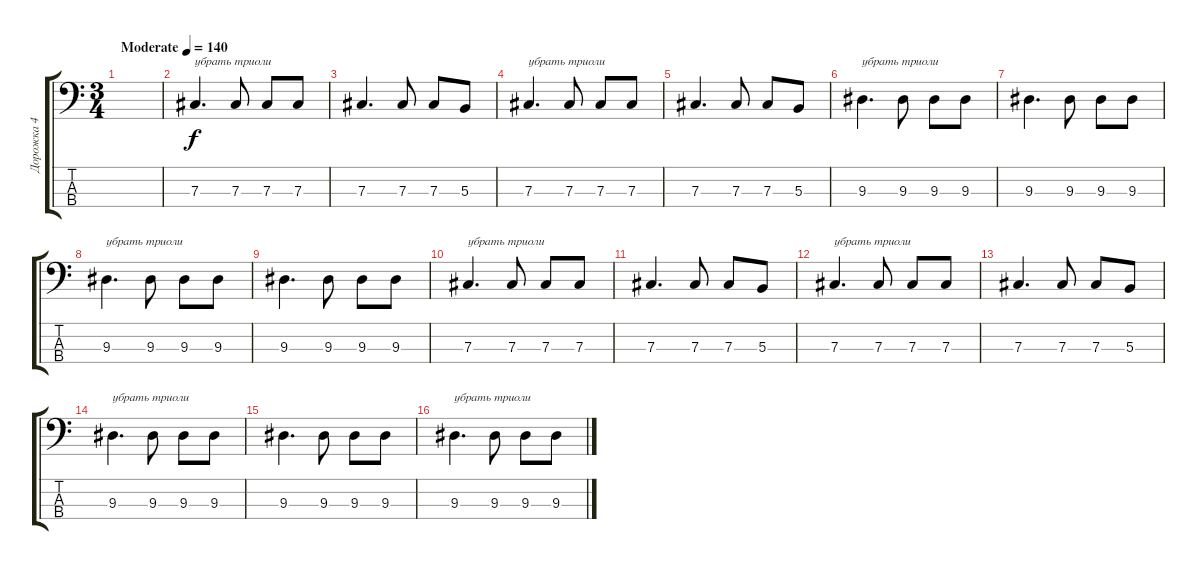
\track ("Дорожка 4" "Дорожка 4") {instrument electricbassfinger}
\staff {score tabs}
\tuning (E2 B1 Gb1 Db1) {hide}
\ts (3 4)
\tempo (140 "Moderate")
\clef f4
\ks c
|
7.3.4{d txt "убрать триоли"} 7.3.8 7.3.8 7.3.8 |
7.3.4{d} 7.3.8 7.3.8 5.3.8 |
7.3.4{d txt "убрать триоли"} 7.3.8 7.3.8 7.3.8 |
7.3.4{d} 7.3.8 7.3.8 5.3.8 |
9.3.4{d txt "убрать триоли"} 9.3.8 9.3.8 9.3.8 |
9.3.4{d} 9.3.8 9.3.8 9.3.8 |
9.3.4{d txt "убрать триоли"} 9.3.8 9.3.8 9.3.8 |
9.3.4{d} 9.3.8 9.3.8 9.3.8 |
7.3.4{d txt "убрать триоли"} 7.3.8 7.3.8 7.3.8 |
7.3.4{d} 7.3.8 7.3.8 5.3.8 |
7.3.4{d txt "убрать триоли"} 7.3.8 7.3.8 7.3.8 |
7.3.4{d} 7.3.8 7.3.8 5.3.8 |
9.3.4{d txt "убрать триоли"} 9.3.8 9.3.8 9.3.8 |
9.3.4{d} 9.3.8 9.3.8 9.3.8 |
9.3.4{d txt "убрать триоли"} 9.3.8 9.3.8 9.3.8
